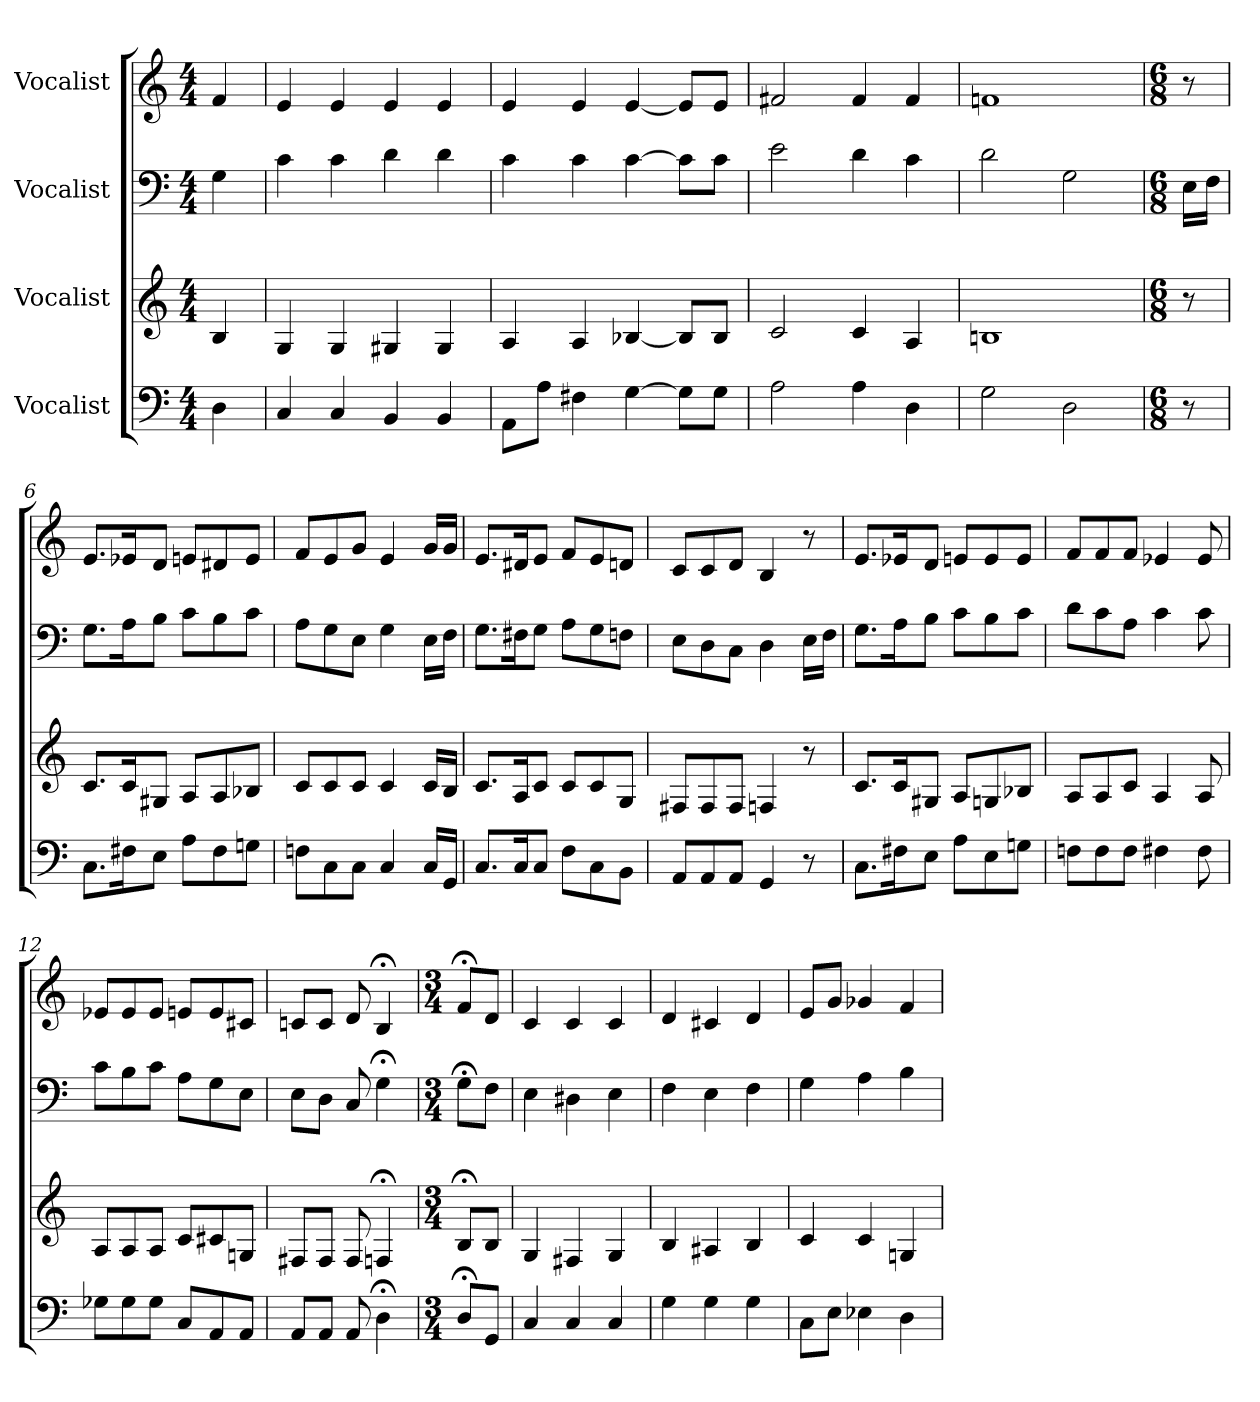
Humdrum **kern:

**kern	**kern	**kern	**kern
*part4	*part3	*part2	*part1
*staff4	*staff3	*staff2	*staff1
*I"Vocalist	*I"Vocalist	*I"Vocalist	*I"Vocalist
*M4/4	*M4/4	*M4/4	*M4/4
=	=	=	=
4D	4B	4G	4f
=1	=1	=1	=1
4C	4G	4c	4e
4C	4G	4c	4e
4BB	4G#X	4d	4e
4BB	4G#	4d	4e
=2	=2	=2	=2
8AAL	4A	4c	4e
8AJ	.	.	.
4F#X	4A	4c	4e
[4G	[4B-X	[4c	[4e
8GL]	8B-L]	8cL]	8eL]
8GJ	8B-J	8cJ	8eJ
=3	=3	=3	=3
2A	2c	2e	2f#X
4A	4c	4d	4f#
4D	4A	4c	4f#
=4	=4	=4	=4
2G	1Bn	2d	1fn
2D	.	2G	.
=5	=5	=5	=5
*M6/8	*M6/8	*M6/8	*M6/8
8r	8r	16ELL	8r
.	.	16FJJ	.
=6	=6	=6	=6
8.CL	8.cL	8.GL	8.eL
16F#XK	16cK	16AK	16e-XK
8EJ	8G#XJ	8BJ	8dJ
8AL	8AL	8cL	8enL
8F#	8A	8B	8d#X
8GnJ	8B-XJ	8cJ	8eJ
=7	=7	=7	=7
8FnL	8cL	8AL	8fL
8C	8c	8G	8e
8CJ	8cJ	8EJ	8gJ
4C	4c	4G	4e
16CLL	16cLL	16ELL	16gLL
16GGJJ	16BJJ	16FJJ	16gJJ
=8	=8	=8	=8
8.CL	8.cL	8.GL	8.eL
16CK	16AK	16F#XK	16d#XK
8CJ	8cJ	8GJ	8eJ
8FL	8cL	8AL	8fL
8C	8c	8G	8e
8BBJ	8GJ	8FnJ	8dnJ
=9	=9	=9	=9
8AAL	8F#XL	8EL	8cL
8AA	8F#	8D	8c
8AAJ	8F#J	8CJ	8dJ
4GG	4Fn	4D	4B
8r	8r	16ELL	8r
.	.	16FJJ	.
=10	=10	=10	=10
8.CL	8.cL	8.GL	8.eL
16F#XK	16cK	16AK	16e-XK
8EJ	8G#XJ	8BJ	8dJ
8AL	8AL	8cL	8enL
8E	8Gn	8B	8e
8GnJ	8B-XJ	8cJ	8eJ
=11	=11	=11	=11
8FnL	8AL	8dL	8fL
8F	8A	8c	8f
8FJ	8cJ	8AJ	8fJ
4F#X	4A	4c	4e-X
8F#	8A	8c	8e-
=12	=12	=12	=12
8G-XL	8AL	8cL	8e-XL
8G-	8A	8B	8e-
8G-J	8AJ	8cJ	8e-J
8CL	8cL	8AL	8enL
8AA	8c#X	8G	8e
8AAJ	8GnJ	8EJ	8c#XJ
=13	=13	=13	=13
8AAL	8F#XL	8EL	8cnL
8AAJ	8F#J	8DJ	8cJ
8AA	8F#	8C	8d
4D;<	4Fn;<	4G;<	4B;<
=14	=14	=14	=14
*M3/4	*M3/4	*M3/4	*M3/4
8D;<L	8B;<L	8G;<L	8f;<L
8GGJ	8BJ	8FJ	8dJ
=15	=15	=15	=15
4C	4G	4E	4c
4C	4F#X	4D#X	4c
4C	4G	4E	4c
=16	=16	=16	=16
4G	4B	4F	4d
4G	4A#X	4E	4c#X
4G	4B	4F	4d
=17	=17	=17	=17
8CL	4c	4G	8eL
8EJ	.	.	8gJ
4E-X	4c	4A	4g-X
4D	4Gn	4B	4f
=	=	=	=
*-	*-	*-	*-
